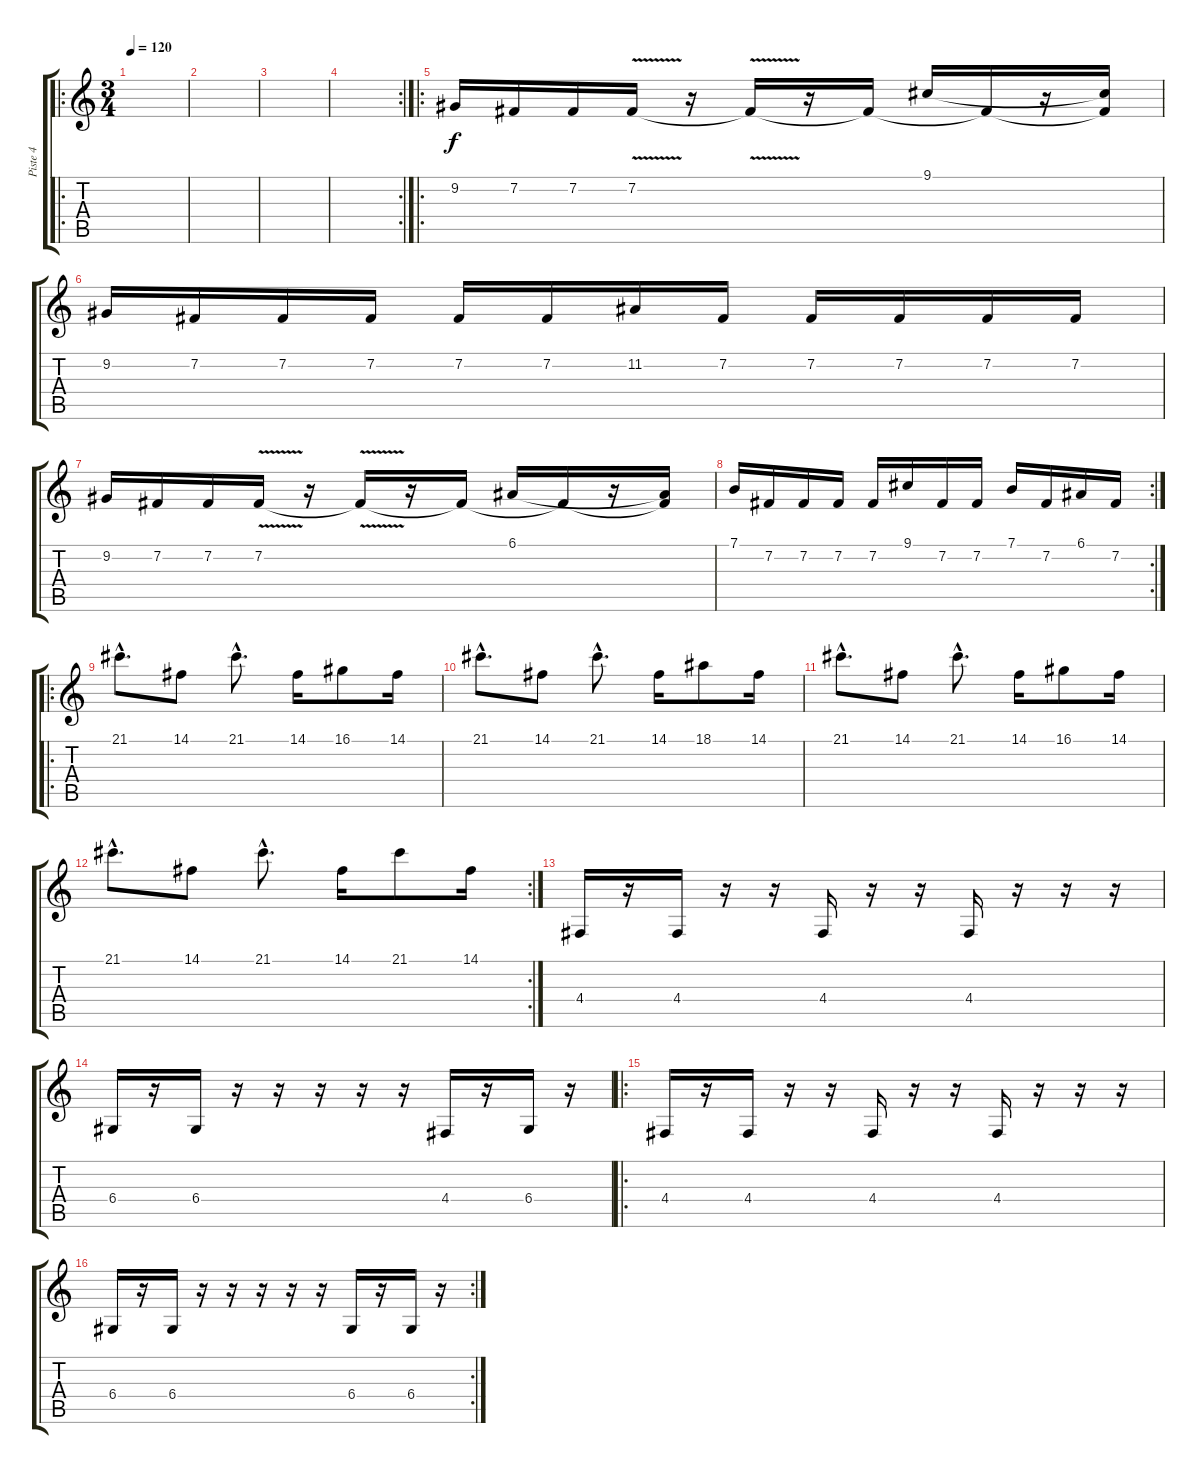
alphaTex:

\track ("Piste 4" "Piste 4") {instrument orchestralharp}
\staff {score tabs}
\tuning (E4 B3 G3 D3 A2 E2) {hide}
\ro
\ts (3 4)
\tempo 120
\clef g2
\ks c
|
|
|
\rc 2
|
\ro
9.2.16 7.2.16 7.2.16 7.2{v}.16 r.16 7.2{t}.16 r.16 7.2{t}.16 9.1.16 7.2{t}.16 r.16 (9.1{t} 7.2{t}).16 |
9.2.16 7.2.16 7.2.16 7.2.16 7.2.16 7.2.16 11.2.16 7.2.16 7.2.16 7.2.16 7.2.16 7.2.16 |
9.2.16 7.2.16 7.2.16 7.2{v}.16 r.16 7.2{t}.16 r.16 7.2{t}.16 6.1.16 7.2{t}.16 r.16 (6.1{t} 7.2{t}).16 |
\rc 2
7.1.16 7.2.16 7.2.16 7.2.16 7.2.16 9.1.16 7.2.16 7.2.16 7.1.16 7.2.16 6.1.16 7.2.16 |
\ro
21.1{hac}.8{d instrument electricgrandpiano} 14.1.8 21.1{hac}.8{d} 14.1.16 16.1.8 14.1.16 |
21.1{hac}.8{d} 14.1.8 21.1{hac}.8{d} 14.1.16 18.1.8 14.1.16 |
21.1{hac}.8{d} 14.1.8 21.1{hac}.8{d} 14.1.16 16.1.8 14.1.16 |
\rc 2
21.1{hac}.8{d} 14.1.8 21.1{hac}.8{d} 14.1.16 21.1.8 14.1.16 |
4.4.16{instrument electricguitarmuted} r.16 4.4.16 r.16 r.16 4.4.16 r.16 r.16 4.4.16 r.16 r.16 r.16 |
6.4.16 r.16 6.4.16 r.16 r.16 r.16 r.16 r.16 4.4.16 r.16 6.4.16 r.16 |
\ro
4.4.16 r.16 4.4.16 r.16 r.16 4.4.16 r.16 r.16 4.4.16 r.16 r.16 r.16 |
\rc 2
6.4.16 r.16 6.4.16 r.16 r.16 r.16 r.16 r.16 6.4.16 r.16 6.4.16 r.16
